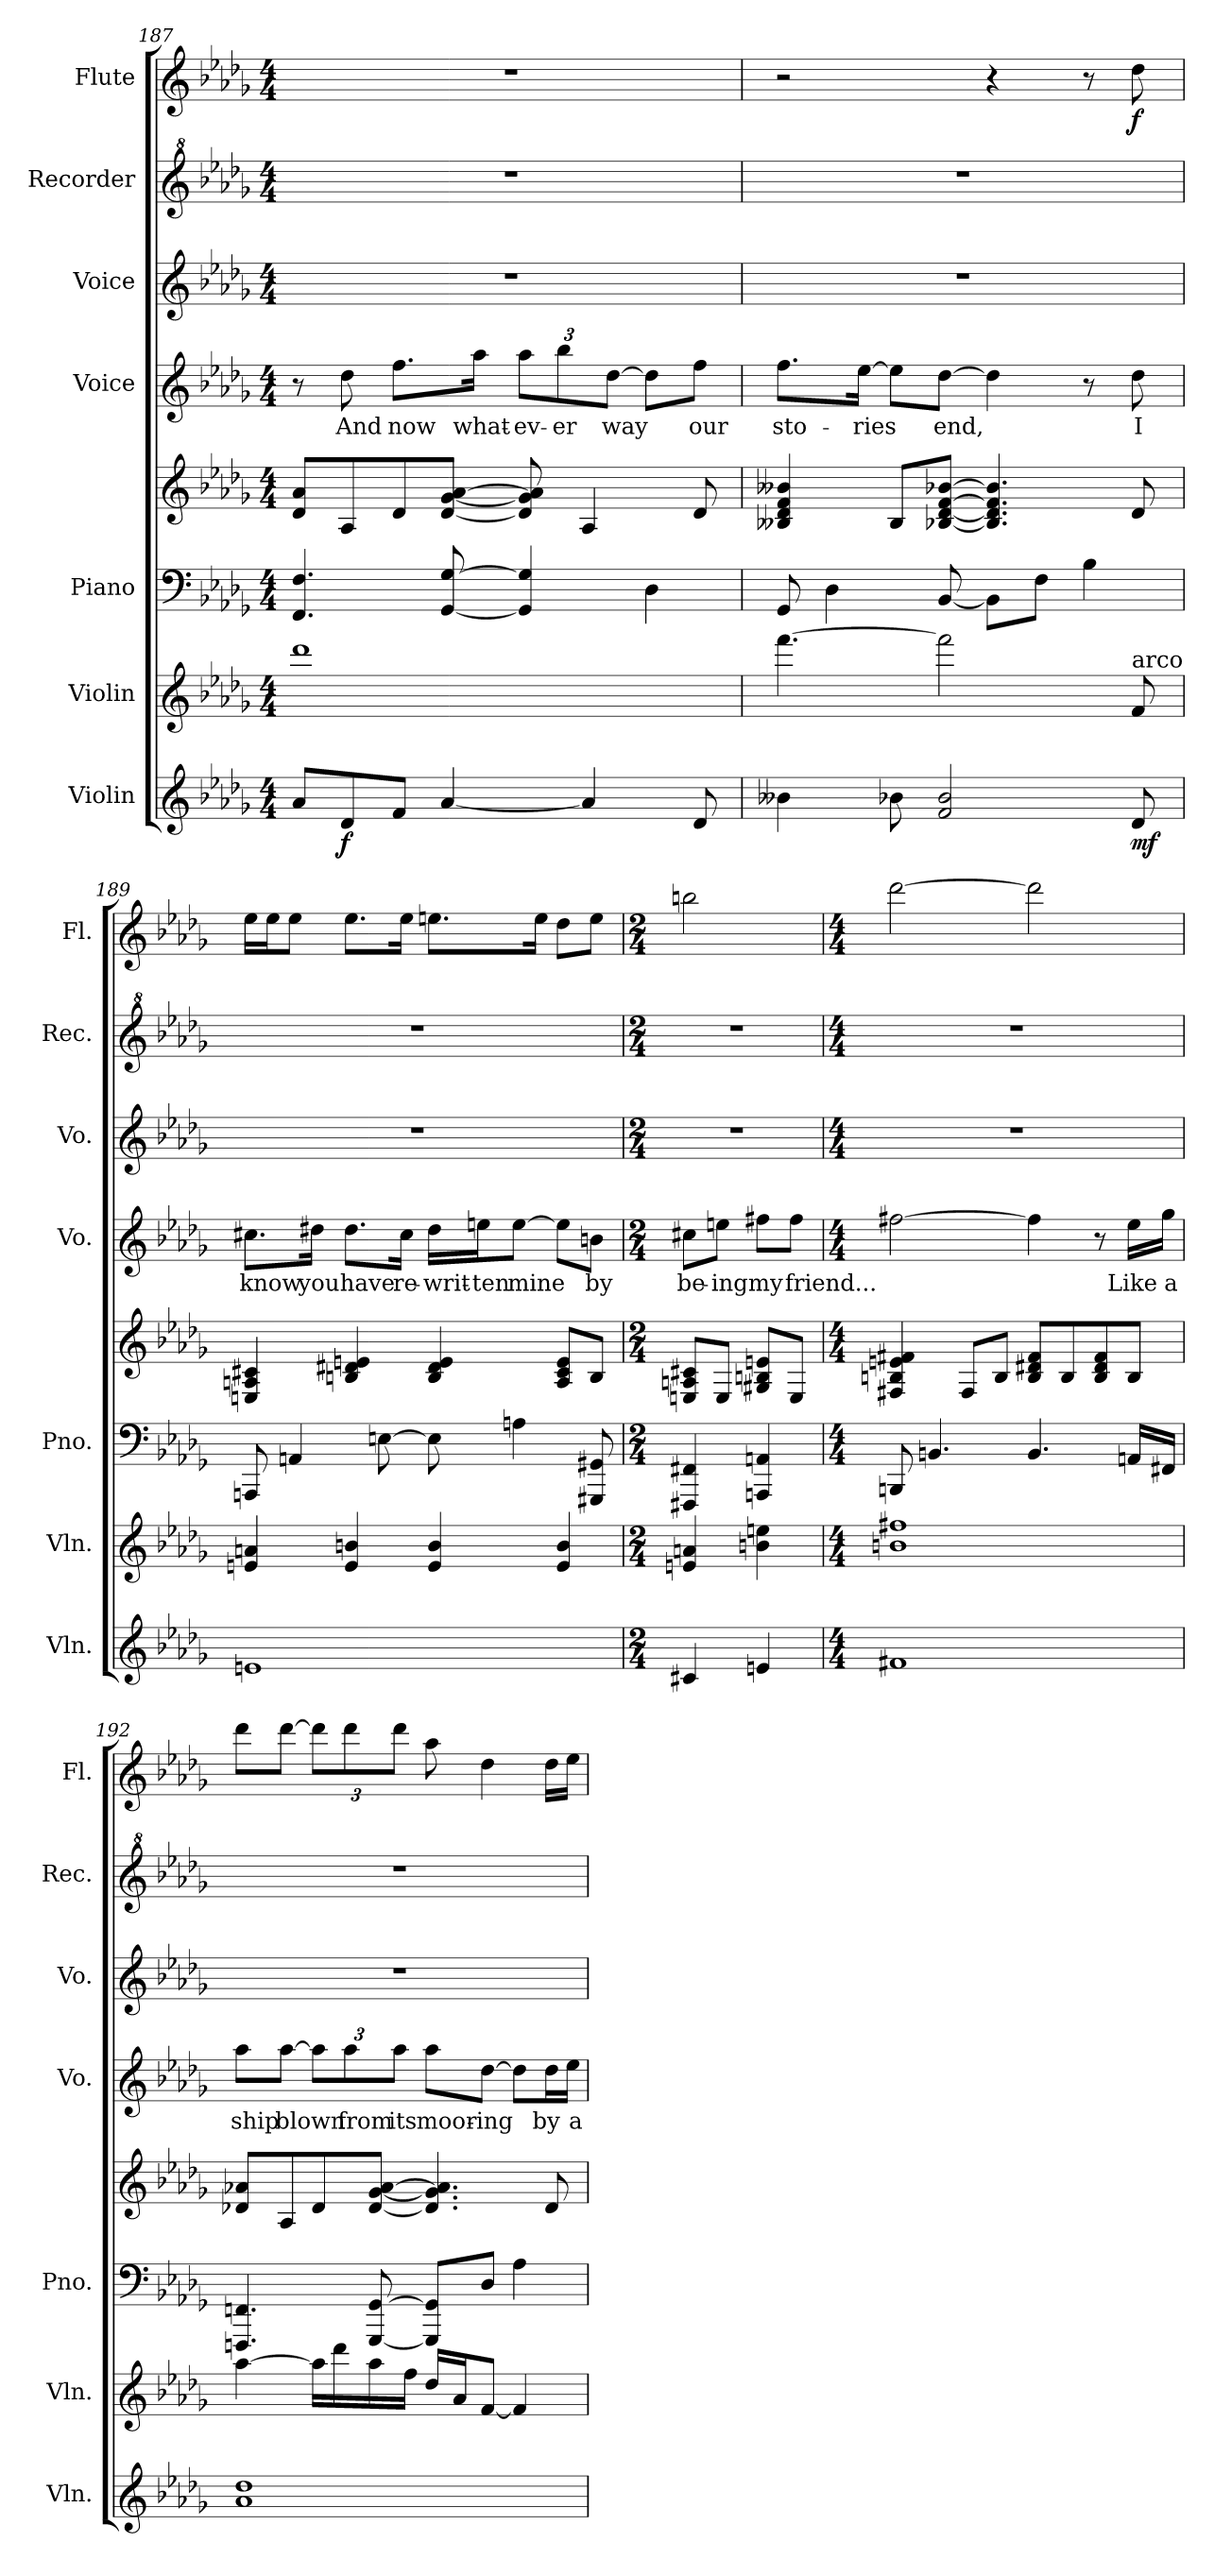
**kern	**dynam	**kern	**kern	**kern	**kern	**text	**kern	**kern	**kern	**dynam
*part7	*part7	*part6	*part5	*part5	*part4	*part4	*part3	*part2	*part1	*part1
*staff8	*staff8	*staff7	*staff6	*staff5	*staff4	*staff4	*staff3	*staff2	*staff1	*staff1
*I"Violin	*	*I"Violin	*I"Piano	*	*I"Voice	*	*I"Voice	*I"Recorder	*I"Flute	*
*I'Vln.	*	*I'Vln.	*I'Pno.	*	*I'Vo.	*	*I'Vo.	*I'Rec.	*I'Fl.	*
*clefG2	*	*clefG2	*clefF4	*clefG2	*clefG2	*	*clefG2	*clefG^2	*clefG2	*
*k[b-e-a-d-g-]	*	*k[b-e-a-d-g-]	*k[b-e-a-d-g-]	*k[b-e-a-d-g-]	*k[b-e-a-d-g-]	*	*k[b-e-a-d-g-]	*k[b-e-a-d-g-]	*k[b-e-a-d-g-]	*
*M4/4	*	*M4/4	*M4/4	*M4/4	*M4/4	*	*M4/4	*M4/4	*M4/4	*
=187	=187	=187	=187	=187	=187	=187	=187	=187	=187	=187
8a-/L	.	1ddd-	4.FF/ 4.F/	8d-/ 8a-/L	8r	.	1r	1r	1r	.
!	!LO:DY:b	!	!	!	!	!	!	!	!	!
8d-/	f	.	.	8A-/	8dd-\	And	.	.	.	.
8f/J	.	.	.	8d-/	8.ff\L	now	.	.	.	.
[4a-/	.	.	[8GG-/ [8G-/	[8d-/ [8g-/ [8a-/J	.	.	.	.	.	.
.	.	.	.	.	16aa-\Jk	what-	.	.	.	.
*	*	*	*	*	*Xbrackettup	*	*	*	*	*
.	.	.	4GG-/] 4G-/]	8d-/] 8g-/] 8a-/]	12aa-\L	-ev-	.	.	.	.
.	.	.	.	.	12bb-\	-er	.	.	.	.
4a-/]	.	.	.	4A-/	.	.	.	.	.	.
.	.	.	.	.	[12dd-\J	way	.	.	.	.
.	.	.	4D-\	.	8dd-\L]	.	.	.	.	.
8d-/	.	.	.	8d-/	8ff\J	our	.	.	.	.
!!LO:PB:g=z
=188	=188	=188	=188	=188	=188	=188	=188	=188	=188	=188
4b--X\	.	[4.fff\	8GG-/	4B--X/ 4d-/ 4f/ 4b--X/	8.ff\L	sto-	1r	1r	2r	.
.	.	.	4D-\	.	.	.	.	.	.	.
.	.	.	.	.	[16ee-\Jk	-ries	.	.	.	.
8b-X\	.	.	.	8B--/L	8ee-\L]	.	.	.	.	.
2f/ 2b-/	.	2fff\]	[8BB-/	[8B-X/ [8d-/ [8f/ [8b-X/J	[8dd-\J	end,	.	.	.	.
.	.	.	8BB-\L]	4.B-/] 4.d-/] 4.f/] 4.b-/]	4dd-\]	.	.	.	4r	.
.	.	.	8F\J	.	.	.	.	.	.	.
.	.	.	4B-\	.	8r	.	.	.	8r	.
!	!	!LO:TX:a:t=arco	!	!	!	!	!	!	!	!
!	!LO:DY:b	!	!	!	!	!	!	!	!	!LO:DY:b
8d-/	mf	8f/	.	8d-/	8dd-\	I	.	.	8dd-\	f
=189	=189	=189	=189	=189	=189	=189	=189	=189	=189	=189
1en	.	4en/ 4an/	8AAAn/	4En/ 4An/ 4c#X/	8.cc#X\L	know	1r	1r	16ee-\LL	.
.	.	.	.	.	.	.	.	.	16ee-\J	.
.	.	.	4AAn/	.	.	.	.	.	8ee-\J	.
.	.	.	.	.	16dd#X\Jk	you	.	.	.	.
.	.	4e/ 4bn/	.	4Bn/ 4d#X/ 4en/	8.dd#\L	have	.	.	8.ee-\L	.
.	.	.	[8En\	.	.	.	.	.	.	.
.	.	.	.	.	16cc#\Jk	re-	.	.	16ee-\Jk	.
.	.	4e/ 4b/	8E\]	4B/ 4d#/ 4e/	16dd#\LL	-writ-	.	.	8.een\L	.
.	.	.	.	.	16een\J	-ten	.	.	.	.
.	.	.	4An\	.	[8ee\J	mine	.	.	.	.
.	.	.	.	.	.	.	.	.	16ee\Jk	.
.	.	4e/ 4b/	.	8A/ 8c#/ 8e/L	8ee\L]	.	.	.	8dd-\L	.
.	.	.	8GGG#X/ 8GG#X/	8B/J	8bn\J	by	.	.	8ee\J	.
!!LO:PB:g=z
=190	=190	=190	=190	=190	=190	=190	=190	=190	=190	=190
*M2/4	*	*M2/4	*M2/4	*M2/4	*M2/4	*	*M2/4	*M2/4	*M2/4	*
4c#X/	.	4en/ 4an/	4FFF#X/ 4FF#X/	8En/ 8An/ 8c#X/L	8cc#X\L	be-	2r	2r	2bbn\	.
.	.	.	.	8E/J	8een\J	-ing	.	.	.	.
4en/	.	4bn\ 4een\	4AAAn/ 4AAn/	8G#X/ 8Bn/ 8en/L	8ff#X\L	my	.	.	.	.
.	.	.	.	8E/J	8ff#\J	friend...	.	.	.	.
=191	=191	=191	=191	=191	=191	=191	=191	=191	=191	=191
*M4/4	*	*M4/4	*M4/4	*M4/4	*M4/4	*	*M4/4	*M4/4	*M4/4	*
1f#X	.	1bn 1ff#X	8BBBn/	4F#X/ 4Bn/ 4en/ 4f#X/	[2ff#X\	.	1r	1r	[2ddd-\	.
.	.	.	4.BBn/	.	.	.	.	.	.	.
.	.	.	.	8F#/L	.	.	.	.	.	.
.	.	.	.	8B/J	.	.	.	.	.	.
.	.	.	4.BB/	8B/ 8d#X/ 8f#/L	4ff#\]	.	.	.	2ddd-\]	.
.	.	.	.	8B/	.	.	.	.	.	.
.	.	.	.	8B/ 8d#/ 8f#/	8r	.	.	.	.	.
.	.	.	16AAn/LL	8B/J	16ee-\LL	Like	.	.	.	.
.	.	.	16FF#X/JJ	.	16gg-\JJ	a	.	.	.	.
!!LO:PB:g=z
=192	=192	=192	=192	=192	=192	=192	=192	=192	=192	=192
1a- 1dd-	.	[4aa-\	4.FFFn/ 4.FFn/	8d-X/ 8a-X/L	8aa-\L	ship	1r	1r	8ddd-\L	.
.	.	.	.	8A-/	[8aa-\J	blown	.	.	[8ddd-\J	.
*	*	*	*	*	*	*	*	*	*Xbrackettup	*
.	.	16aa-\LL]	.	8d-/	12aa-\L]	.	.	.	12ddd-\L]	.
.	.	16ddd-\	.	.	.	.	.	.	.	.
.	.	.	.	.	12aa-\	from	.	.	12ddd-\	.
.	.	16aa-\	[8GGG-/ [8GG-/	[8d-/ [8g-/ [8a-/J	.	.	.	.	.	.
.	.	.	.	.	12aa-\J	its	.	.	12ddd-\J	.
.	.	16ff\JJ	.	.	.	.	.	.	.	.
.	.	16dd-/LL	8GGG-/] 8GG-/]L	4.d-/] 4.g-/] 4.a-/]	8aa-\L	moor-	.	.	8aa-\	.
.	.	16a-/J	.	.	.	.	.	.	.	.
.	.	[8f/J	8D-/J	.	[8dd-\J	-ing	.	.	4dd-\	.
.	.	4f/]	4A-\	.	8dd-\L]	.	.	.	.	.
.	.	.	.	8d-/	16dd-\L	by	.	.	16dd-\LL	.
.	.	.	.	.	16ee-\JJ	a	.	.	16ee-\JJ	.
=	=	=	=	=	=	=	=	=	=	=
*-	*-	*-	*-	*-	*-	*-	*-	*-	*-	*-
